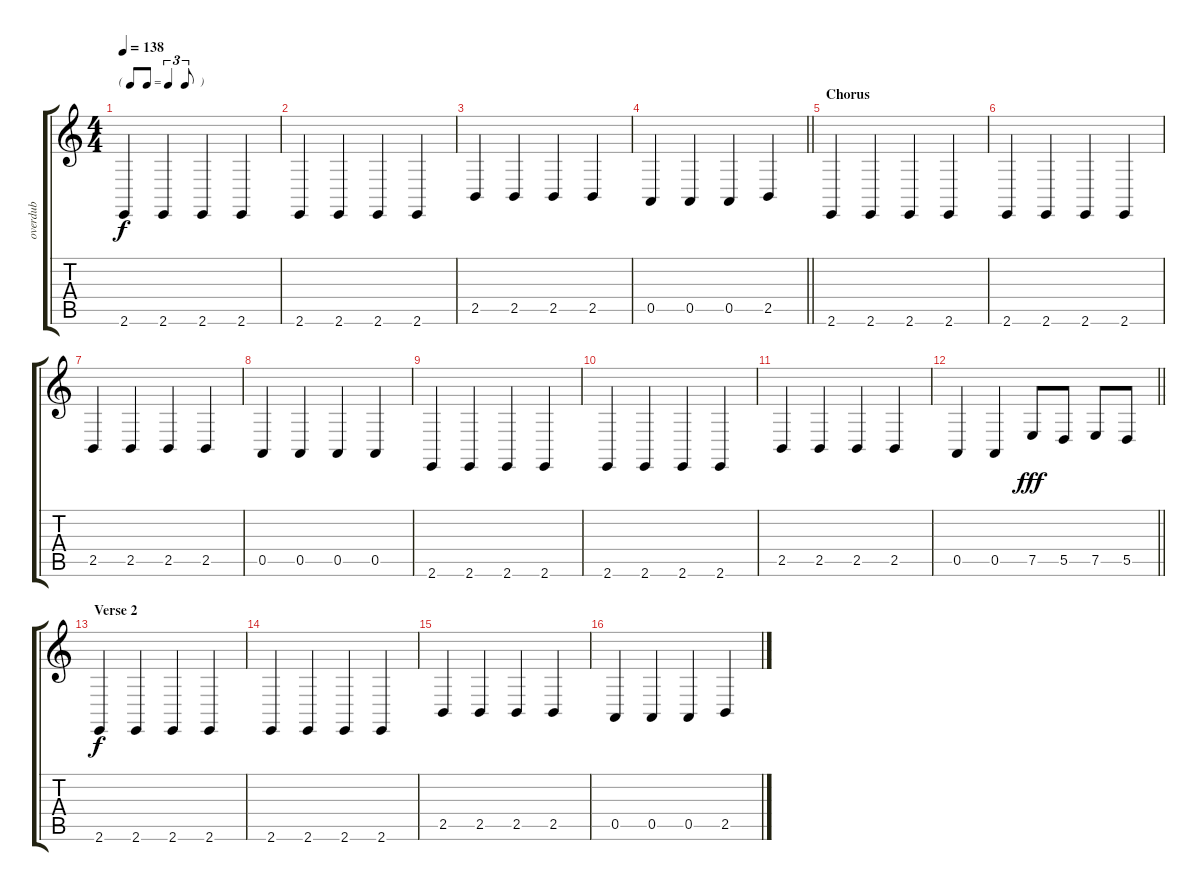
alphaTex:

\track ("overdub" "overdub") {instrument acousticgrandpiano}
\staff {score tabs}
\tuning (E4 B3 G3 D3 A2 D2) {hide}
\ts (4 4)
\tf triplet8th
\tempo 138
\clef g2
\ks c
2.6.4{dy f} 2.6.4 2.6.4 2.6.4 |
2.6.4 2.6.4 2.6.4 2.6.4 |
2.5.4 2.5.4 2.5.4 2.5.4 |
\barLineRight lightlight
0.5.4 0.5.4 0.5.4 2.5.4 |
\section ("" "Chorus")
2.6.4 2.6.4 2.6.4 2.6.4 |
2.6.4 2.6.4 2.6.4 2.6.4 |
2.5.4 2.5.4 2.5.4 2.5.4 |
0.5.4 0.5.4 0.5.4 0.5.4 |
2.6.4 2.6.4 2.6.4 2.6.4 |
2.6.4 2.6.4 2.6.4 2.6.4 |
2.5.4 2.5.4 2.5.4 2.5.4 |
\barLineRight lightlight
0.5.4 0.5.4 7.5.8{dy fff} 5.5.8 7.5.8 5.5.8 |
\section ("" "Verse 2")
2.6.4{dy f} 2.6.4 2.6.4 2.6.4 |
2.6.4 2.6.4 2.6.4 2.6.4 |
2.5.4 2.5.4 2.5.4 2.5.4 |
0.5.4 0.5.4 0.5.4 2.5.4
